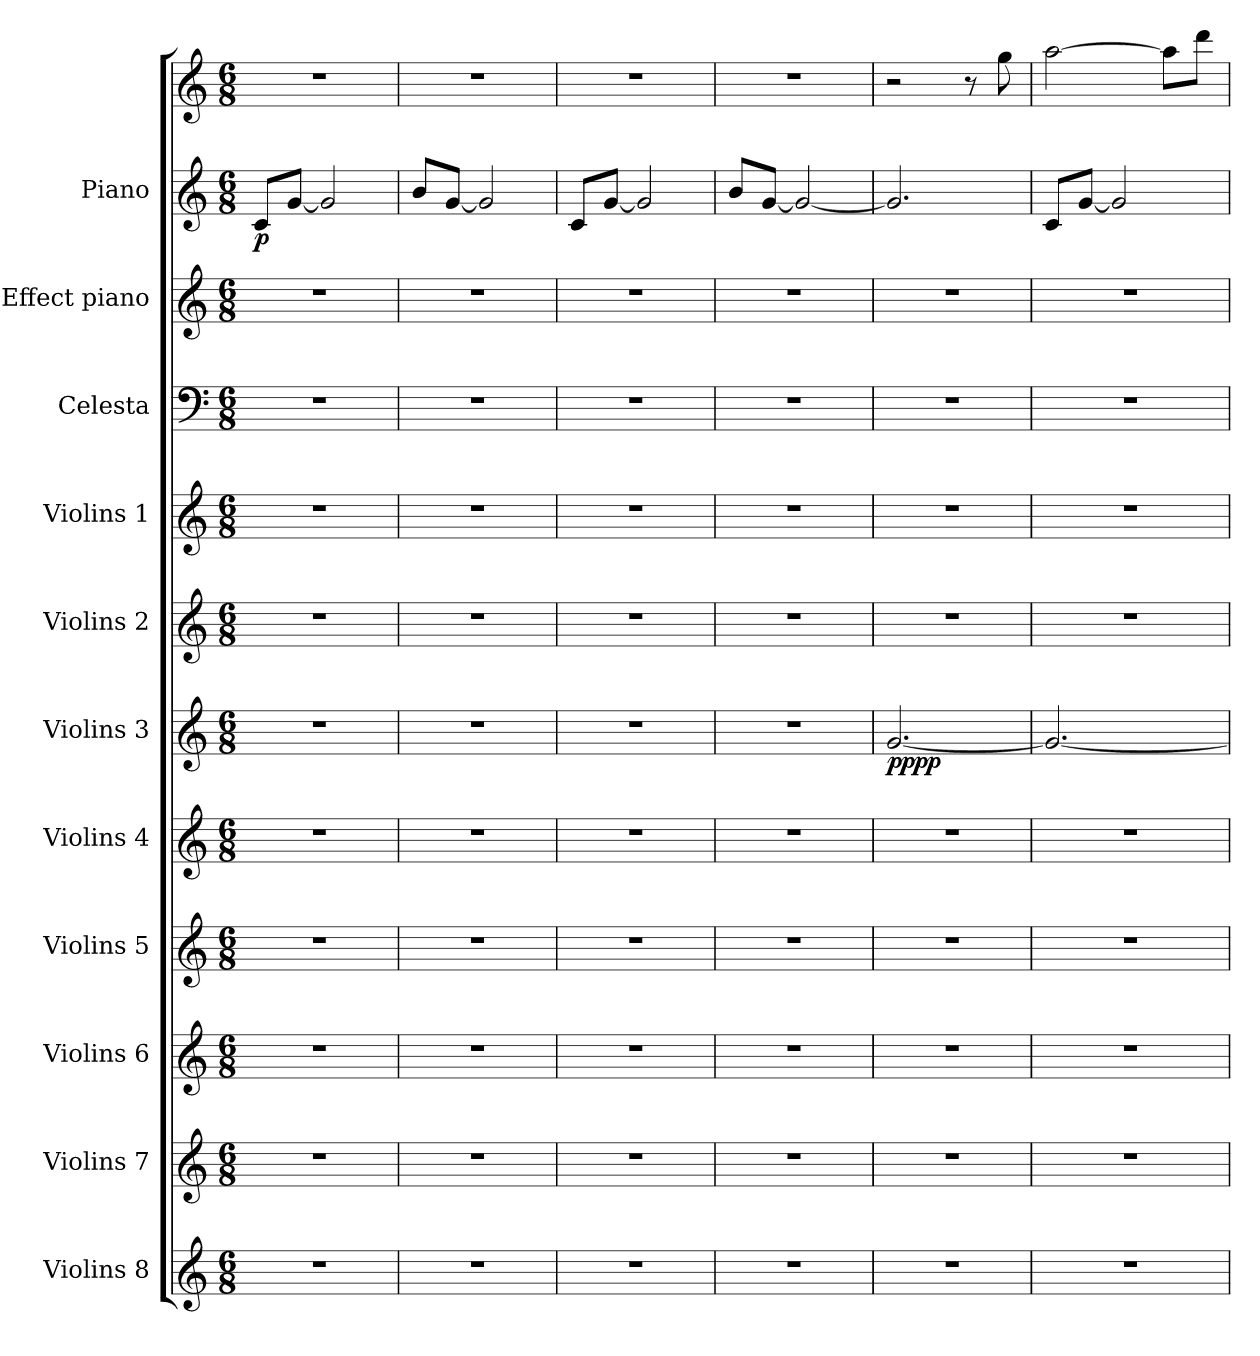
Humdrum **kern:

**kern	**kern	**kern	**kern	**kern	**kern	**dynam	**kern	**kern	**kern	**kern	**kern	**kern	**dynam
*part11	*part10	*part9	*part8	*part7	*part6	*part6	*part5	*part4	*part3	*part2	*part1	*part1	*part1
*staff12	*staff11	*staff10	*staff9	*staff8	*staff7	*staff7	*staff6	*staff5	*staff4	*staff3	*staff2	*staff1	*staff1/2
*I"Violins 8	*I"Violins 7	*I"Violins 6	*I"Violins 5	*I"Violins 4	*I"Violins 3	*	*I"Violins 2	*I"Violins 1	*I"Celesta	*I"Effect piano	*I"Piano	*	*
*I'Vlns. 8	*I'Vlns. 7	*I'Vlns. 6	*I'Vlns. 5	*I'Vlns. 4	*I'Vlns. 3	*	*I'Vlns. 2	*I'Vlns. 1	*I'Cel.	*	*I'Pno.	*	*
*clefG2	*clefG2	*clefG2	*clefG2	*clefG2	*clefG2	*	*clefG2	*clefG2	*clefF4	*clefG2	*clefG2	*clefG2	*
*k[]	*k[]	*k[]	*k[]	*k[]	*k[]	*	*k[]	*k[]	*k[]	*k[]	*k[]	*k[]	*
*M6/8	*M6/8	*M6/8	*M6/8	*M6/8	*M6/8	*	*M6/8	*M6/8	*M6/8	*M6/8	*M6/8	*M6/8	*
*MM36	*MM36	*MM36	*MM36	*MM36	*MM36	*	*MM36	*MM36	*MM36	*MM36	*MM36	*MM36	*
=1	=1	=1	=1	=1	=1	=1	=1	=1	=1	=1	=1	=1	=1
!	!	!	!	!	!	!	!	!	!	!	!	!	!LO:DY:b=2
2.r	2.r	2.r	2.r	2.r	2.r	.	2.r	2.r	2.r	2.r	8c/L	2.r	p
.	.	.	.	.	.	.	.	.	.	.	[8g/J	.	.
.	.	.	.	.	.	.	.	.	.	.	2g/]	.	.
=2	=2	=2	=2	=2	=2	=2	=2	=2	=2	=2	=2	=2	=2
2.r	2.r	2.r	2.r	2.r	2.r	.	2.r	2.r	2.r	2.r	8b/L	2.r	.
.	.	.	.	.	.	.	.	.	.	.	[8g/J	.	.
.	.	.	.	.	.	.	.	.	.	.	2g/]	.	.
=3	=3	=3	=3	=3	=3	=3	=3	=3	=3	=3	=3	=3	=3
2.r	2.r	2.r	2.r	2.r	2.r	.	2.r	2.r	2.r	2.r	8c/L	2.r	.
.	.	.	.	.	.	.	.	.	.	.	[8g/J	.	.
.	.	.	.	.	.	.	.	.	.	.	2g/]	.	.
=4	=4	=4	=4	=4	=4	=4	=4	=4	=4	=4	=4	=4	=4
2.r	2.r	2.r	2.r	2.r	2.r	.	2.r	2.r	2.r	2.r	8b/L	2.r	.
.	.	.	.	.	.	.	.	.	.	.	[8g/J	.	.
.	.	.	.	.	.	.	.	.	.	.	2g/_	.	.
=5	=5	=5	=5	=5	=5	=5	=5	=5	=5	=5	=5	=5	=5
!	!	!	!	!	!	!LO:DY:b	!	!	!	!	!	!	!
2.r	2.r	2.r	2.r	2.r	[2.g/	pppp	2.r	2.r	2.r	2.r	2.g/]	2r	.
.	.	.	.	.	.	.	.	.	.	.	.	8r	.
.	.	.	.	.	.	.	.	.	.	.	.	8gg\	.
!!LO:PB:g=z
=6	=6	=6	=6	=6	=6	=6	=6	=6	=6	=6	=6	=6	=6
2.r	2.r	2.r	2.r	2.r	2.g/_	.	2.r	2.r	2.r	2.r	8c/L	[2aa\	.
.	.	.	.	.	.	.	.	.	.	.	[8g/J	.	.
.	.	.	.	.	.	.	.	.	.	.	2g/]	.	.
.	.	.	.	.	.	.	.	.	.	.	.	8aa\L]	.
.	.	.	.	.	.	.	.	.	.	.	.	8ddd\J	.
=	=	=	=	=	=	=	=	=	=	=	=	=	=
*-	*-	*-	*-	*-	*-	*-	*-	*-	*-	*-	*-	*-	*-
